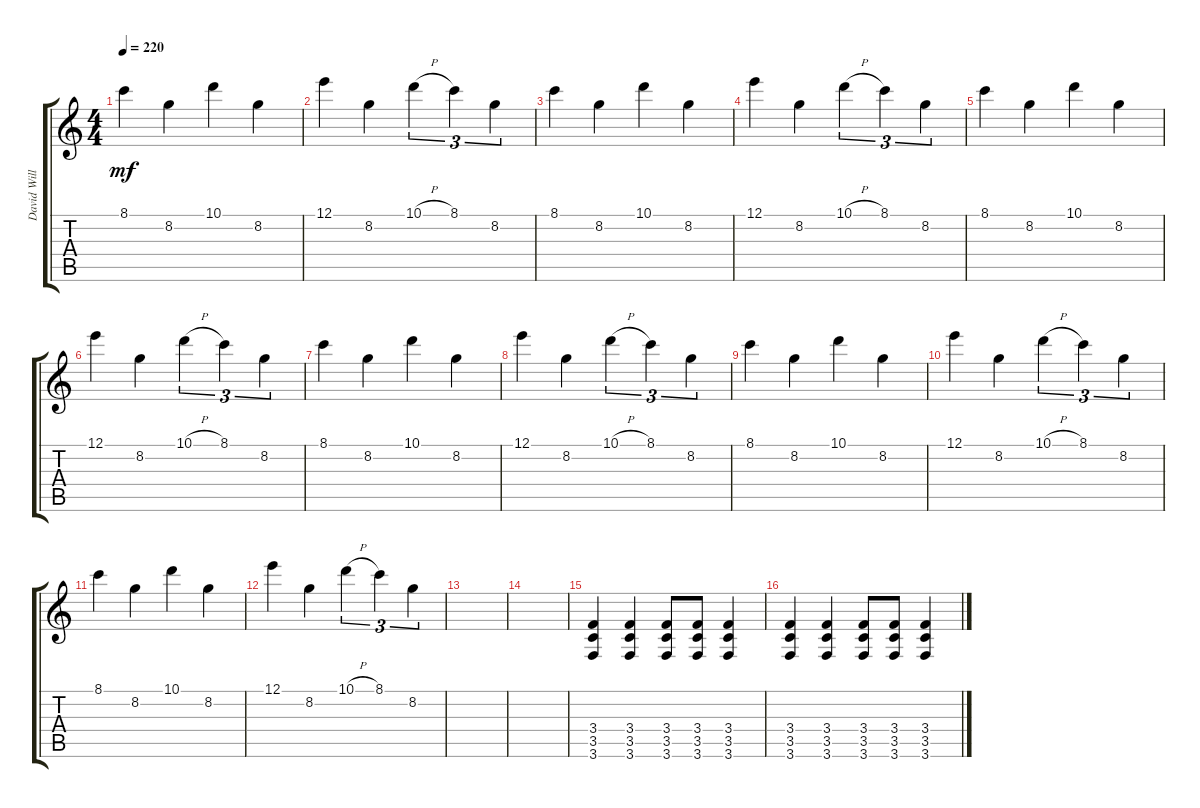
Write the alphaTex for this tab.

\track ("David Williams" "David Will") {instrument overdrivenguitar}
\staff {score tabs}
\tuning (E4 B3 G3 D3 A2 D2) {hide}
\ts (4 4)
\tempo 220
\clef g2
\ks c
8.1.4{dy mf} 8.2.4 10.1.4 8.2.4 |
12.1.4 8.2.4 10.1{h}.4{tu (3 2)} 8.1.4{tu (3 2)} 8.2.4{tu (3 2)} |
8.1.4 8.2.4 10.1.4 8.2.4 |
12.1.4 8.2.4 10.1{h}.4{tu (3 2)} 8.1.4{tu (3 2)} 8.2.4{tu (3 2)} |
8.1.4 8.2.4 10.1.4 8.2.4 |
12.1.4 8.2.4 10.1{h}.4{tu (3 2)} 8.1.4{tu (3 2)} 8.2.4{tu (3 2)} |
8.1.4 8.2.4 10.1.4 8.2.4 |
12.1.4 8.2.4 10.1{h}.4{tu (3 2)} 8.1.4{tu (3 2)} 8.2.4{tu (3 2)} |
8.1.4 8.2.4 10.1.4 8.2.4 |
12.1.4 8.2.4 10.1{h}.4{tu (3 2)} 8.1.4{tu (3 2)} 8.2.4{tu (3 2)} |
8.1.4 8.2.4 10.1.4 8.2.4 |
12.1.4 8.2.4 10.1{h}.4{tu (3 2)} 8.1.4{tu (3 2)} 8.2.4{tu (3 2)} |
|
|
(3.4 3.5 3.6).4 (3.4 3.5 3.6).4 (3.4 3.5 3.6).8 (3.4 3.5 3.6).8 (3.4 3.5 3.6).4 |
(3.4 3.5 3.6).4 (3.4 3.5 3.6).4 (3.4 3.5 3.6).8 (3.4 3.5 3.6).8 (3.4 3.5 3.6).4
